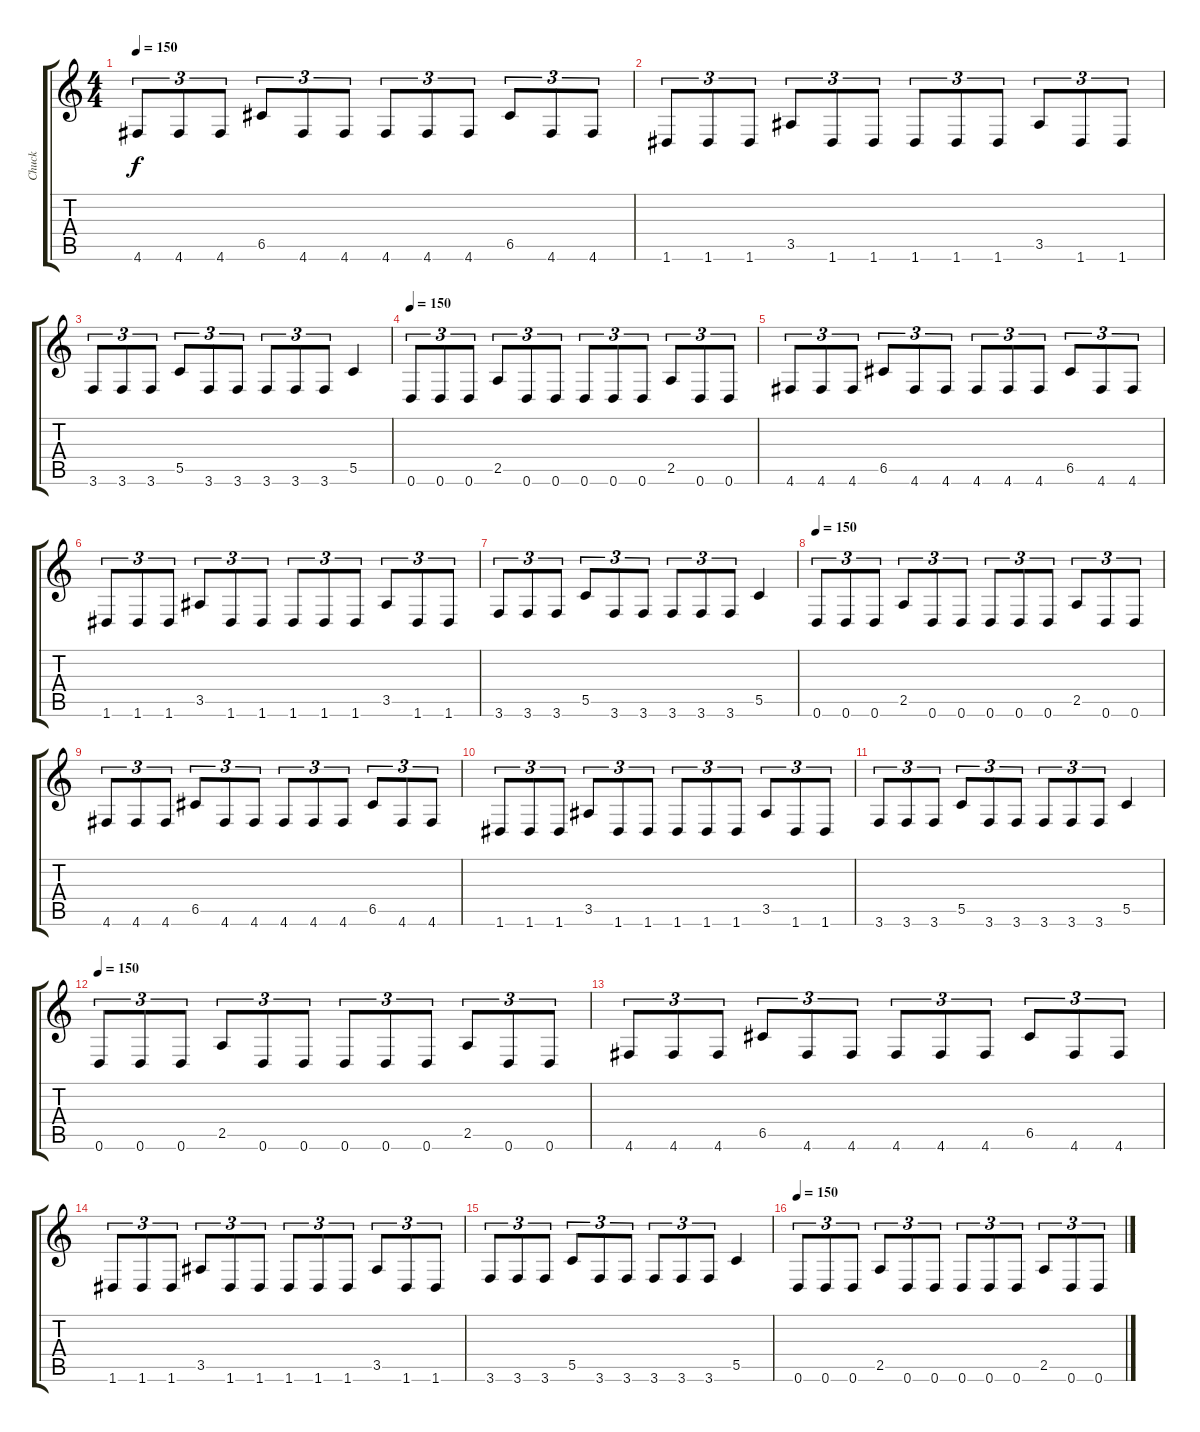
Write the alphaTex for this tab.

\track ("Chuck" "Chuck") {instrument distortionguitar}
\staff {score tabs}
\tuning (D4 A3 F3 C3 G2 D2) {hide}
\ts (4 4)
\tempo 150
\clef g2
\ks c
4.6.8{tu (3 2) dy f} 4.6.8{tu (3 2)} 4.6.8{tu (3 2)} 6.5.8{tu (3 2)} 4.6.8{tu (3 2)} 4.6.8{tu (3 2)} 4.6.8{tu (3 2)} 4.6.8{tu (3 2)} 4.6.8{tu (3 2)} 6.5.8{tu (3 2)} 4.6.8{tu (3 2)} 4.6.8{tu (3 2)} |
1.6.8{tu (3 2)} 1.6.8{tu (3 2)} 1.6.8{tu (3 2)} 3.5.8{tu (3 2)} 1.6.8{tu (3 2)} 1.6.8{tu (3 2)} 1.6.8{tu (3 2)} 1.6.8{tu (3 2)} 1.6.8{tu (3 2)} 3.5.8{tu (3 2)} 1.6.8{tu (3 2)} 1.6.8{tu (3 2)} |
3.6.8{tu (3 2)} 3.6.8{tu (3 2)} 3.6.8{tu (3 2)} 5.5.8{tu (3 2)} 3.6.8{tu (3 2)} 3.6.8{tu (3 2)} 3.6.8{tu (3 2)} 3.6.8{tu (3 2)} 3.6.8{tu (3 2)} 5.5.4 |
\tempo 150
0.6.8{tu (3 2)} 0.6.8{tu (3 2)} 0.6.8{tu (3 2)} 2.5.8{tu (3 2)} 0.6.8{tu (3 2)} 0.6.8{tu (3 2)} 0.6.8{tu (3 2)} 0.6.8{tu (3 2)} 0.6.8{tu (3 2)} 2.5.8{tu (3 2)} 0.6.8{tu (3 2)} 0.6.8{tu (3 2)} |
4.6.8{tu (3 2)} 4.6.8{tu (3 2)} 4.6.8{tu (3 2)} 6.5.8{tu (3 2)} 4.6.8{tu (3 2)} 4.6.8{tu (3 2)} 4.6.8{tu (3 2)} 4.6.8{tu (3 2)} 4.6.8{tu (3 2)} 6.5.8{tu (3 2)} 4.6.8{tu (3 2)} 4.6.8{tu (3 2)} |
1.6.8{tu (3 2)} 1.6.8{tu (3 2)} 1.6.8{tu (3 2)} 3.5.8{tu (3 2)} 1.6.8{tu (3 2)} 1.6.8{tu (3 2)} 1.6.8{tu (3 2)} 1.6.8{tu (3 2)} 1.6.8{tu (3 2)} 3.5.8{tu (3 2)} 1.6.8{tu (3 2)} 1.6.8{tu (3 2)} |
3.6.8{tu (3 2)} 3.6.8{tu (3 2)} 3.6.8{tu (3 2)} 5.5.8{tu (3 2)} 3.6.8{tu (3 2)} 3.6.8{tu (3 2)} 3.6.8{tu (3 2)} 3.6.8{tu (3 2)} 3.6.8{tu (3 2)} 5.5.4 |
\tempo 150
0.6.8{tu (3 2)} 0.6.8{tu (3 2)} 0.6.8{tu (3 2)} 2.5.8{tu (3 2)} 0.6.8{tu (3 2)} 0.6.8{tu (3 2)} 0.6.8{tu (3 2)} 0.6.8{tu (3 2)} 0.6.8{tu (3 2)} 2.5.8{tu (3 2)} 0.6.8{tu (3 2)} 0.6.8{tu (3 2)} |
4.6.8{tu (3 2)} 4.6.8{tu (3 2)} 4.6.8{tu (3 2)} 6.5.8{tu (3 2)} 4.6.8{tu (3 2)} 4.6.8{tu (3 2)} 4.6.8{tu (3 2)} 4.6.8{tu (3 2)} 4.6.8{tu (3 2)} 6.5.8{tu (3 2)} 4.6.8{tu (3 2)} 4.6.8{tu (3 2)} |
1.6.8{tu (3 2)} 1.6.8{tu (3 2)} 1.6.8{tu (3 2)} 3.5.8{tu (3 2)} 1.6.8{tu (3 2)} 1.6.8{tu (3 2)} 1.6.8{tu (3 2)} 1.6.8{tu (3 2)} 1.6.8{tu (3 2)} 3.5.8{tu (3 2)} 1.6.8{tu (3 2)} 1.6.8{tu (3 2)} |
3.6.8{tu (3 2)} 3.6.8{tu (3 2)} 3.6.8{tu (3 2)} 5.5.8{tu (3 2)} 3.6.8{tu (3 2)} 3.6.8{tu (3 2)} 3.6.8{tu (3 2)} 3.6.8{tu (3 2)} 3.6.8{tu (3 2)} 5.5.4 |
\tempo 150
0.6.8{tu (3 2)} 0.6.8{tu (3 2)} 0.6.8{tu (3 2)} 2.5.8{tu (3 2)} 0.6.8{tu (3 2)} 0.6.8{tu (3 2)} 0.6.8{tu (3 2)} 0.6.8{tu (3 2)} 0.6.8{tu (3 2)} 2.5.8{tu (3 2)} 0.6.8{tu (3 2)} 0.6.8{tu (3 2)} |
4.6.8{tu (3 2)} 4.6.8{tu (3 2)} 4.6.8{tu (3 2)} 6.5.8{tu (3 2)} 4.6.8{tu (3 2)} 4.6.8{tu (3 2)} 4.6.8{tu (3 2)} 4.6.8{tu (3 2)} 4.6.8{tu (3 2)} 6.5.8{tu (3 2)} 4.6.8{tu (3 2)} 4.6.8{tu (3 2)} |
1.6.8{tu (3 2)} 1.6.8{tu (3 2)} 1.6.8{tu (3 2)} 3.5.8{tu (3 2)} 1.6.8{tu (3 2)} 1.6.8{tu (3 2)} 1.6.8{tu (3 2)} 1.6.8{tu (3 2)} 1.6.8{tu (3 2)} 3.5.8{tu (3 2)} 1.6.8{tu (3 2)} 1.6.8{tu (3 2)} |
3.6.8{tu (3 2)} 3.6.8{tu (3 2)} 3.6.8{tu (3 2)} 5.5.8{tu (3 2)} 3.6.8{tu (3 2)} 3.6.8{tu (3 2)} 3.6.8{tu (3 2)} 3.6.8{tu (3 2)} 3.6.8{tu (3 2)} 5.5.4 |
\tempo 150
0.6.8{tu (3 2)} 0.6.8{tu (3 2)} 0.6.8{tu (3 2)} 2.5.8{tu (3 2)} 0.6.8{tu (3 2)} 0.6.8{tu (3 2)} 0.6.8{tu (3 2)} 0.6.8{tu (3 2)} 0.6.8{tu (3 2)} 2.5.8{tu (3 2)} 0.6.8{tu (3 2)} 0.6.8{tu (3 2)}
